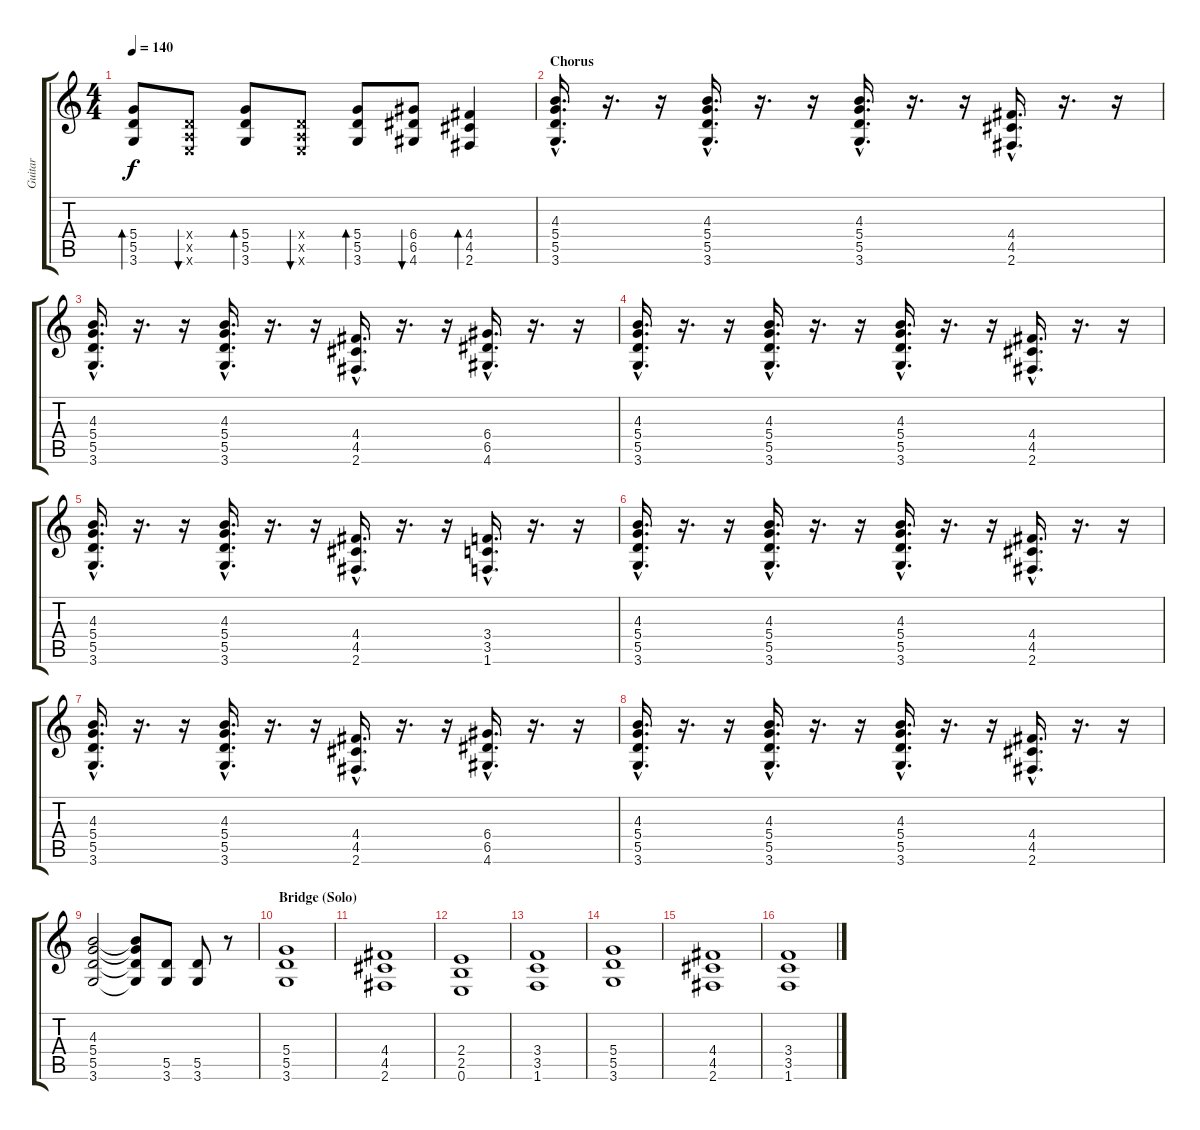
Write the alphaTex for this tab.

\track ("Guitar" "Guitar") {instrument distortionguitar}
\staff {score tabs}
\tuning (E4 B3 G3 D3 A2 E2) {hide}
\ts (4 4)
\tempo 140
\clef g2
\ks c
(5.4 5.5 3.6).8{bd 120 dy f} (0.4{x} 0.5{x} 0.6{x}).8{bu 120} (5.4 5.5 3.6).8{bd 120} (0.4{x} 0.5{x} 0.6{x}).8{bu 120} (5.4 5.5 3.6).8{bd 120} (6.4 6.5 4.6).8{bu 120} (4.4 4.5 2.6).4{bd 120} |
\section ("" "Chorus")
(4.3{hac} 5.4{hac} 5.5{hac} 3.6{hac}).16{d volume 14 instrument distortionguitar} r.16{d} r.16 (4.3{hac} 5.4{hac} 5.5{hac} 3.6{hac}).16{d} r.16{d} r.16 (4.3{hac} 5.4{hac} 5.5{hac} 3.6{hac}).16{d} r.16{d} r.16 (4.4{hac} 4.5{hac} 2.6{hac}).16{d} r.16{d} r.16 |
(4.3{hac} 5.4{hac} 5.5{hac} 3.6{hac}).16{d} r.16{d} r.16 (4.3{hac} 5.4{hac} 5.5{hac} 3.6{hac}).16{d} r.16{d} r.16 (4.4{hac} 4.5{hac} 2.6{hac}).16{d} r.16{d} r.16 (6.4{hac} 6.5{hac} 4.6{hac}).16{d} r.16{d} r.16 |
(4.3{hac} 5.4{hac} 5.5{hac} 3.6{hac}).16{d} r.16{d} r.16 (4.3{hac} 5.4{hac} 5.5{hac} 3.6{hac}).16{d} r.16{d} r.16 (4.3{hac} 5.4{hac} 5.5{hac} 3.6{hac}).16{d} r.16{d} r.16 (4.4{hac} 4.5{hac} 2.6{hac}).16{d} r.16{d} r.16 |
(4.3{hac} 5.4{hac} 5.5{hac} 3.6{hac}).16{d} r.16{d} r.16 (4.3{hac} 5.4{hac} 5.5{hac} 3.6{hac}).16{d} r.16{d} r.16 (4.4{hac} 4.5{hac} 2.6{hac}).16{d} r.16{d} r.16 (3.4{hac} 3.5{hac} 1.6{hac}).16{d} r.16{d} r.16 |
(4.3{hac} 5.4{hac} 5.5{hac} 3.6{hac}).16{d} r.16{d} r.16 (4.3{hac} 5.4{hac} 5.5{hac} 3.6{hac}).16{d} r.16{d} r.16 (4.3{hac} 5.4{hac} 5.5{hac} 3.6{hac}).16{d} r.16{d} r.16 (4.4{hac} 4.5{hac} 2.6{hac}).16{d} r.16{d} r.16 |
(4.3{hac} 5.4{hac} 5.5{hac} 3.6{hac}).16{d} r.16{d} r.16 (4.3{hac} 5.4{hac} 5.5{hac} 3.6{hac}).16{d} r.16{d} r.16 (4.4{hac} 4.5{hac} 2.6{hac}).16{d} r.16{d} r.16 (6.4{hac} 6.5{hac} 4.6{hac}).16{d} r.16{d} r.16 |
(4.3{hac} 5.4{hac} 5.5{hac} 3.6{hac}).16{d} r.16{d} r.16 (4.3{hac} 5.4{hac} 5.5{hac} 3.6{hac}).16{d} r.16{d} r.16 (4.3{hac} 5.4{hac} 5.5{hac} 3.6{hac}).16{d} r.16{d} r.16 (4.4{hac} 4.5{hac} 2.6{hac}).16{d} r.16{d} r.16 |
(4.3 5.4 5.5 3.6).2 (4.3{t} 5.4{t} 5.5{t} 3.6{t}).8 (5.5 3.6).8 (5.5 3.6).8 r.8 |
\section ("" "Bridge (Solo)")
(5.4 5.5 3.6).1 |
(4.4 4.5 2.6).1 |
(2.4 2.5 0.6).1 |
(3.4 3.5 1.6).1 |
(5.4 5.5 3.6).1 |
(4.4 4.5 2.6).1 |
(3.4 3.5 1.6).1
